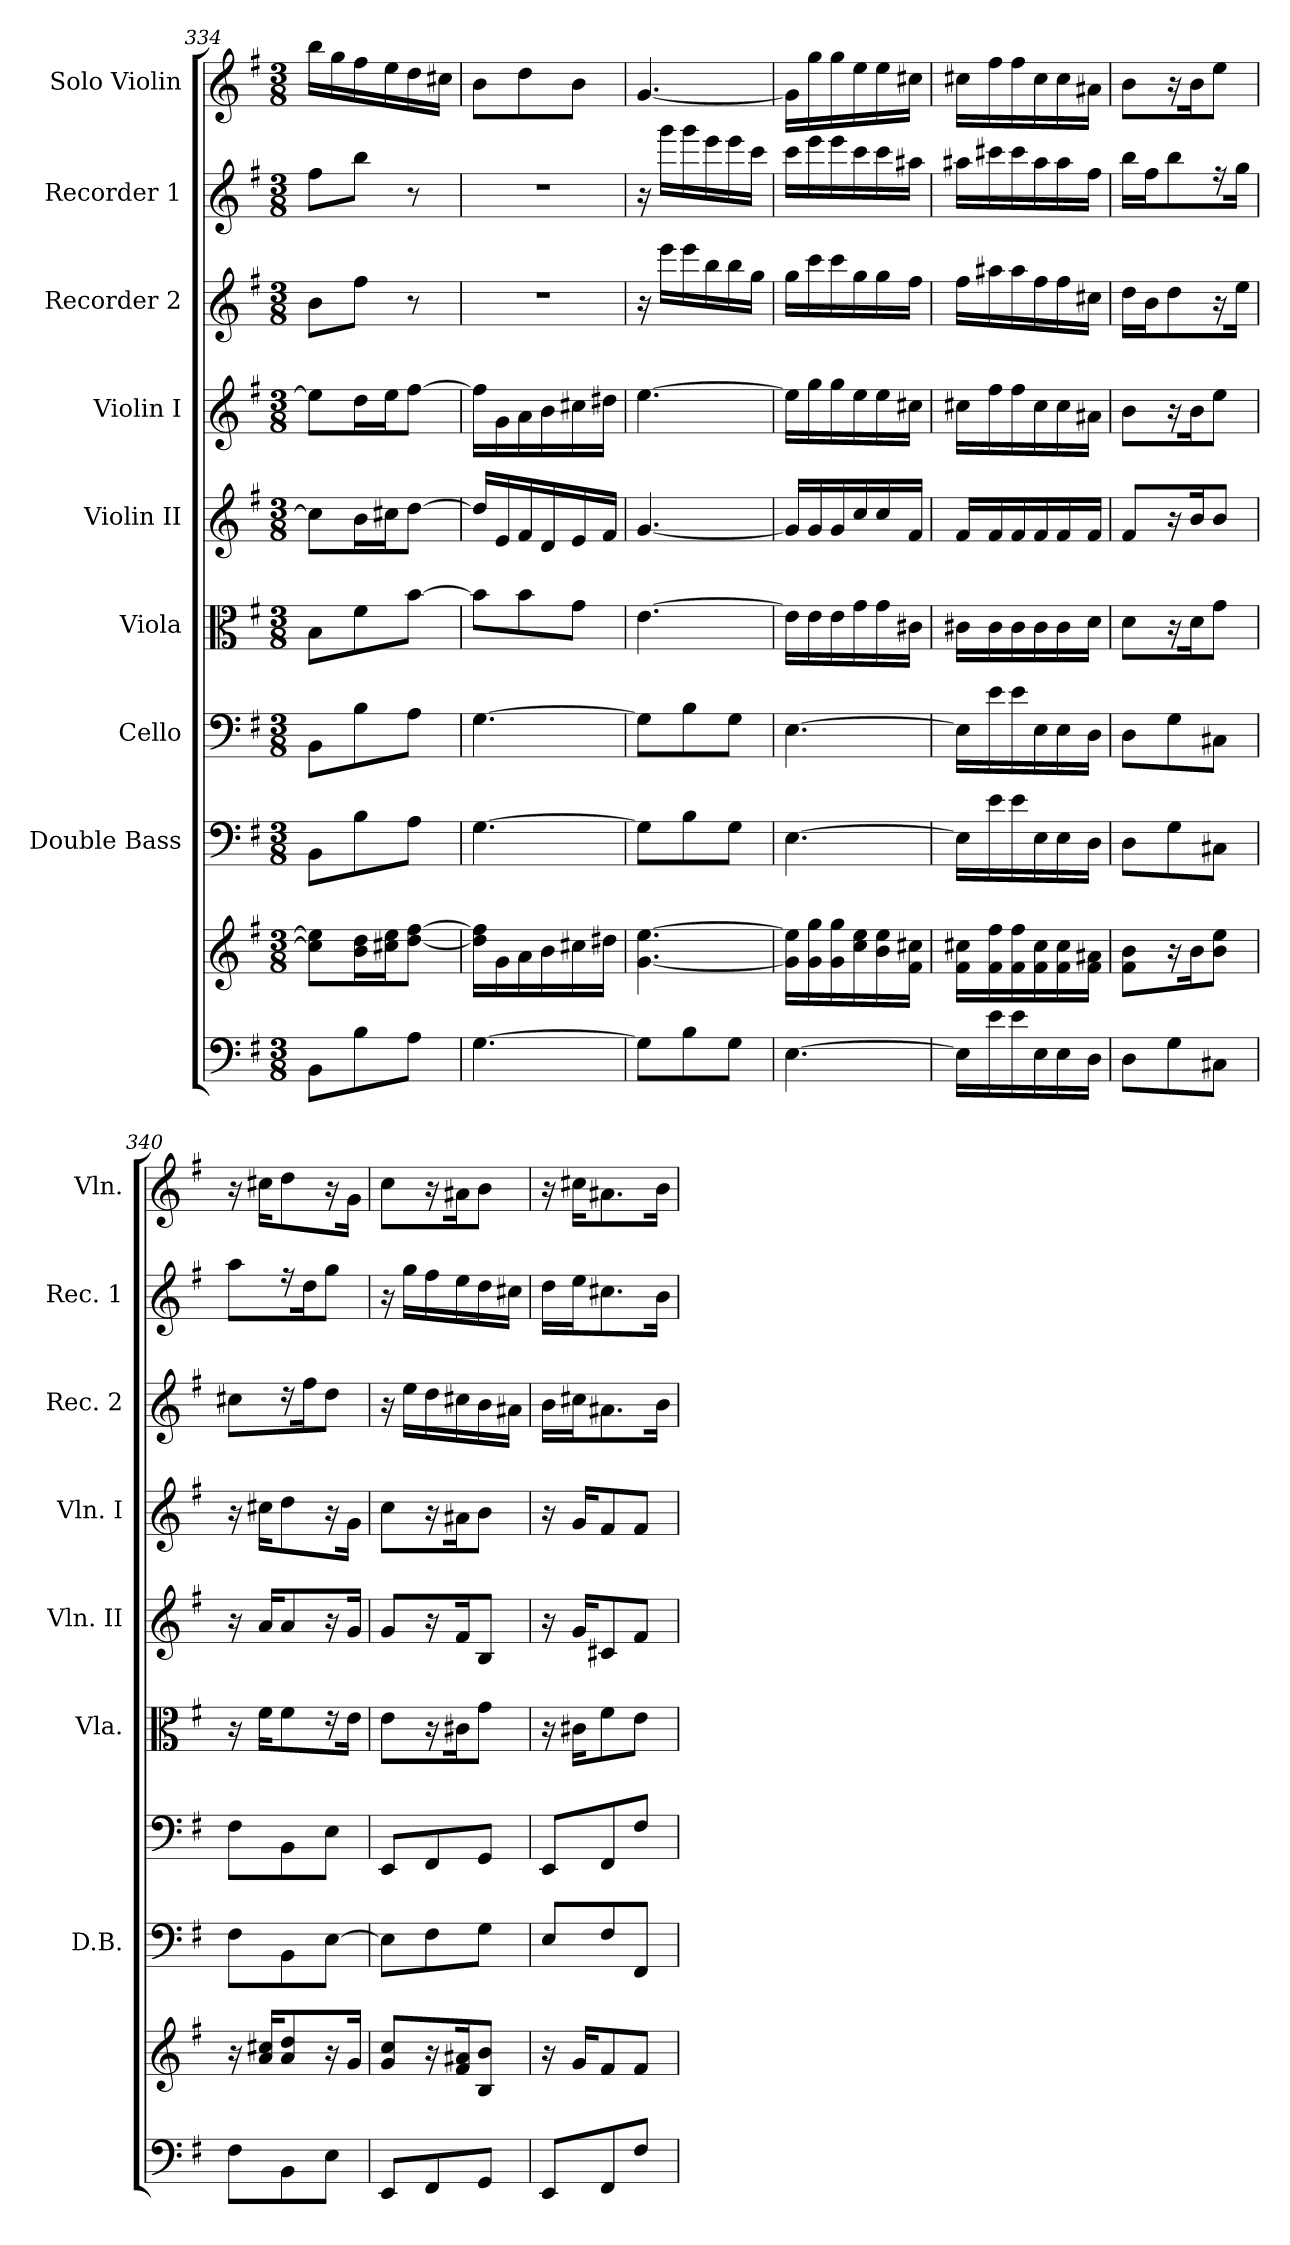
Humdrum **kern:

**kern	**kern	**kern	**kern	**kern	**kern	**kern	**kern	**kern	**kern
*part9	*part9	*part8	*part7	*part6	*part5	*part4	*part3	*part2	*part1
*staff10	*staff9	*staff8	*staff7	*staff6	*staff5	*staff4	*staff3	*staff2	*staff1
*	*	*I"Double Bass	*I"Cello	*I"Viola	*I"Violin II	*I"Violin I	*I"Recorder 2	*I"Recorder 1	*I"Solo Violin
*	*	*I'D.B.	*	*I'Vla.	*I'Vln. II	*I'Vln. I	*I'Rec. 2	*I'Rec. 1	*I'Vln.
*clefF4	*clefG2	*clefF4	*clefF4	*clefC3	*clefG2	*clefG2	*clefG2	*clefG2	*clefG2
*	*	*ITrd7c12	*	*	*	*	*	*	*
*k[f#]	*k[f#]	*k[f#]	*k[f#]	*k[f#]	*k[f#]	*k[f#]	*k[f#]	*k[f#]	*k[f#]
*G:	*G:	*G:	*G:	*G:	*G:	*G:	*G:	*G:	*G:
*M3/8	*M3/8	*M3/8	*M3/8	*M3/8	*M3/8	*M3/8	*M3/8	*M3/8	*M3/8
=334	=334	=334	=334	=334	=334	=334	=334	=334	=334
8BB\L	8cc#]\ 8ee]\L	8BBB\L	8BB\L	8B\L	8cc#\L]	8ee\L]	8b\L	8ff#\L	16bb\LL
.	.	.	.	.	.	.	.	.	16gg\
8B\	16b\ 16dd\L	8BB\	8B\	8f#\	16b\L	16dd\L	8ff#\J	8bb\J	16ff#\
.	16cc#\ 16ee\J	.	.	.	16cc#\J	16ee\J	.	.	16ee\
8A\J	[8dd\ [8ff#\J	8AA\J	8A\J	[8b\J	[8dd\J	[8ff#\J	8r	8r	16dd\
.	.	.	.	.	.	.	.	.	16cc#\JJ
=335	=335	=335	=335	=335	=335	=335	=335	=335	=335
[4.G\	16dd]\ 16ff#]\LL	[4.GG\	[4.G\	8b\L]	16dd/LL]	16ff#\LL]	4.r	4.r	8b\L
.	16g\	.	.	.	16e/	16g\	.	.	.
.	16a\	.	.	8b\	16f#/	16a\	.	.	8dd\
.	16b\	.	.	.	16d/	16b\	.	.	.
.	16cc#\	.	.	8g\J	16e/	16cc#\	.	.	8b\J
.	16dd#\JJ	.	.	.	16f#/JJ	16dd#\JJ	.	.	.
=336	=336	=336	=336	=336	=336	=336	=336	=336	=336
8G\L]	[4.g\ [4.ee\	8GG\L]	8G\L]	[4.e\	[4.g/	[4.ee\	16r	16r	[4.g/
.	.	.	.	.	.	.	16eee\LL	16ggg\LL	.
8B\	.	8BB\	8B\	.	.	.	16eee\	16ggg\	.
.	.	.	.	.	.	.	16bb\	16eee\	.
8G\J	.	8GG\J	8G\J	.	.	.	16bb\	16eee\	.
.	.	.	.	.	.	.	16gg\JJ	16ccc\JJ	.
=337	=337	=337	=337	=337	=337	=337	=337	=337	=337
[4.E\	16g]\ 16ee]\LL	[4.EE\	[4.E\	16e\LL]	16g/LL]	16ee\LL]	16gg\LL	16ccc\LL	16g\LL]
.	16g\ 16gg\	.	.	16e\	16g/	16gg\	16ccc\	16eee\	16gg\
.	16g\ 16gg\	.	.	16e\	16g/	16gg\	16ccc\	16eee\	16gg\
.	16cc\ 16ee\	.	.	16g\	16cc/	16ee\	16gg\	16ccc\	16ee\
.	16b\ 16ee\	.	.	16g\	16cc/	16ee\	16gg\	16ccc\	16ee\
.	16f#\ 16cc#\JJ	.	.	16c#\JJ	16f#/JJ	16cc#\JJ	16ff#\JJ	16aa#\JJ	16cc#\JJ
=338	=338	=338	=338	=338	=338	=338	=338	=338	=338
16E\LL]	16f#\ 16cc#\LL	16EE\LL]	16E\LL]	16c#\LL	16f#/LL	16cc#\LL	16ff#\LL	16aa#\LL	16cc#\LL
16e\	16f#\ 16ff#\	16E\	16e\	16c#\	16f#/	16ff#\	16aa#\	16ccc#\	16ff#\
16e\	16f#\ 16ff#\	16E\	16e\	16c#\	16f#/	16ff#\	16aa#\	16ccc#\	16ff#\
16E\	16f#\ 16cc#\	16EE\	16E\	16c#\	16f#/	16cc#\	16ff#\	16aa#\	16cc#\
16E\	16f#\ 16cc#\	16EE\	16E\	16c#\	16f#/	16cc#\	16ff#\	16aa#\	16cc#\
16D\JJ	16f#\ 16a#\JJ	16DD\JJ	16D\JJ	16d\JJ	16f#/JJ	16a#\JJ	16cc#\JJ	16ff#\JJ	16a#\JJ
=339	=339	=339	=339	=339	=339	=339	=339	=339	=339
8D\L	8f#\ 8b\L	8DD\L	8D\L	8d\L	8f#/L	8b\L	16dd\LL	16bb\LL	8b\L
.	.	.	.	.	.	.	16b\J	16ff#\J	.
8G\	16r	8GG\	8G\	16r	16r	16r	8dd\	8bb\	16r
.	16b\k	.	.	16d\k	16b/k	16b\k	.	.	16b\k
8C#\J	8b\ 8ee\J	8CC#\J	8C#\J	8g\J	8b/J	8ee\J	16r	16r	8ee\J
.	.	.	.	.	.	.	16ee\Jk	16gg\Jk	.
=340	=340	=340	=340	=340	=340	=340	=340	=340	=340
8F#\L	16r	8FF#\L	8F#\L	16r	16r	16r	8cc#\L	8aa\L	16r
.	16a/ 16cc#/KL	.	.	16f#\KL	16a/KL	16cc#\KL	.	.	16cc#\KL
8BB\	8a/ 8dd/	8BBB\	8BB\	8f#\	8a/	8dd\	16r	16r	8dd\
.	.	.	.	.	.	.	16ff#\k	16dd\k	.
8E\J	16r	[8EE\J	8E\J	16r	16r	16r	8dd\J	8gg\J	16r
.	16g/Jk	.	.	16e\Jk	16g/Jk	16g\Jk	.	.	16g\Jk
=341	=341	=341	=341	=341	=341	=341	=341	=341	=341
8EE/L	8g/ 8cc/L	8EE\L]	8EE/L	8e\L	8g/L	8cc\L	16r	16r	8cc\L
.	.	.	.	.	.	.	16ee\LL	16gg\LL	.
8FF#/	16r	8FF#\	8FF#/	16r	16r	16r	16dd\	16ff#\	16r
.	16f#/ 16a#/k	.	.	16c#\k	16f#/k	16a#\k	16cc#\	16ee\	16a#\k
8GG/J	8B/ 8b/J	8GG\J	8GG/J	8g\J	8B/J	8b\J	16b\	16dd\	8b\J
.	.	.	.	.	.	.	16a#\JJ	16cc#\JJ	.
=342	=342	=342	=342	=342	=342	=342	=342	=342	=342
8EE/L	16r	8EE/L	8EE/L	16r	16r	16r	16b\LL	16dd\LL	16r
.	16g/KL	.	.	16c#\KL	16g/KL	16g/KL	16cc#\J	16ee\J	16cc#\KL
8FF#/	8f#/	8FF#/	8FF#/	8f#\	8c#/	8f#/	8.a#\	8.cc#\	8.a#\
8F#/J	8f#/J	8FFF#/J	8F#/J	8e\J	8f#/J	8f#/J	.	.	.
.	.	.	.	.	.	.	16b\Jk	16b\Jk	16b\Jk
=	=	=	=	=	=	=	=	=	=
*-	*-	*-	*-	*-	*-	*-	*-	*-	*-
